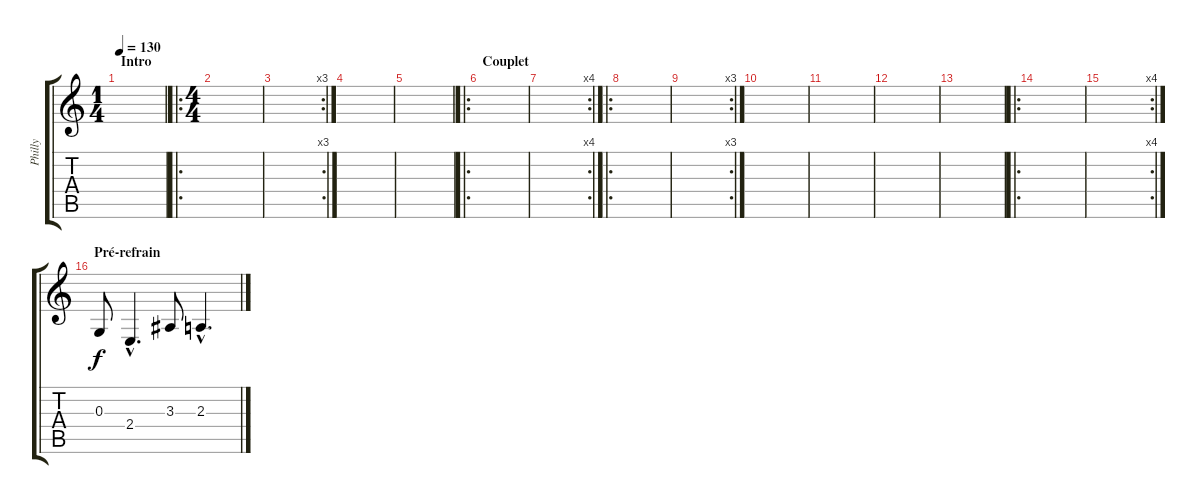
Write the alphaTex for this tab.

\track ("Philly" "Philly") {instrument altosax}
\staff {score tabs}
\tuning (E4 B3 G3 D3 A2 E2) {hide}
\ts (1 4)
\section ("" "Intro")
\tempo 130
\clef g2
\ks c
|
\ro
\ts (4 4)
|
\rc 3
|
|
|
\ro
\section ("" "Couplet")
|
\rc 4
|
\ro
|
\rc 3
|
|
|
|
|
\ro
|
\rc 4
|
\section ("" "Pré-refrain")
0.3.8 2.4{hac}.4{d} 3.3.8 2.3{hac}.4{d}
